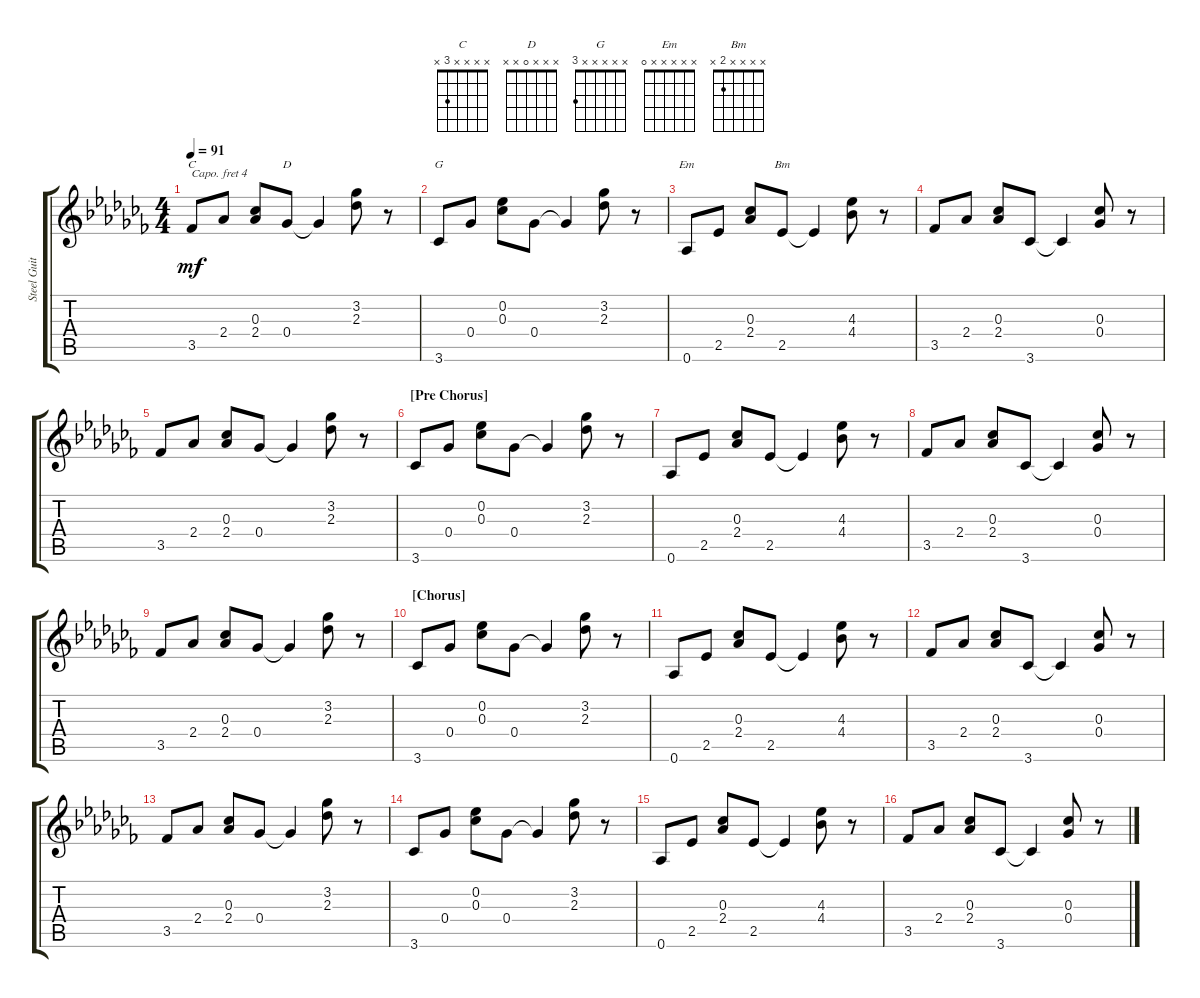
\track ("Steel Guitar" "Steel Guit") {instrument acousticguitarsteel}
\staff {score tabs}
\capo 4
\tuning (E4 B3 G3 D3 A2 E2) {hide}
\chord ("C" x x x x 3 x)
\chord ("D" x x x 0 x x)
\chord ("G" x x x x x 3)
\chord ("Em" x x x x x 0)
\chord ("Bm" x x x x 2 x)
\ts (4 4)
\tempo 91
\clef g2
\ks cb
3.5.8{ch "C" dy mf} 2.4.8 (0.3 2.4).8 0.4.8{ch "D"} 0.4{t}.4 (3.2 2.3).8 r.8 |
3.6.8{ch "G"} 0.4.8 (0.2 0.3).8 0.4.8 0.4{t}.4 (3.2 2.3).8 r.8 |
0.6.8{ch "Em"} 2.5.8 (0.3 2.4).8 2.5.8{ch "Bm"} 2.5{t}.4 (4.3 4.4).8 r.8 |
3.5.8 2.4.8 (0.3 2.4).8 3.6.8 3.6{t}.4 (0.3 0.4).8 r.8 |
3.5.8 2.4.8 (0.3 2.4).8 0.4.8 0.4{t}.4 (3.2 2.3).8 r.8 |
\section ("" "[Pre Chorus]")
3.6.8 0.4.8 (0.2 0.3).8 0.4.8 0.4{t}.4 (3.2 2.3).8 r.8 |
0.6.8 2.5.8 (0.3 2.4).8 2.5.8 2.5{t}.4 (4.3 4.4).8 r.8 |
3.5.8 2.4.8 (0.3 2.4).8 3.6.8 3.6{t}.4 (0.3 0.4).8 r.8 |
3.5.8 2.4.8 (0.3 2.4).8 0.4.8 0.4{t}.4 (3.2 2.3).8 r.8 |
\section ("" "[Chorus]")
3.6.8 0.4.8 (0.2 0.3).8 0.4.8 0.4{t}.4 (3.2 2.3).8 r.8 |
0.6.8 2.5.8 (0.3 2.4).8 2.5.8 2.5{t}.4 (4.3 4.4).8 r.8 |
3.5.8 2.4.8 (0.3 2.4).8 3.6.8 3.6{t}.4 (0.3 0.4).8 r.8 |
3.5.8 2.4.8 (0.3 2.4).8 0.4.8 0.4{t}.4 (3.2 2.3).8 r.8 |
3.6.8 0.4.8 (0.2 0.3).8 0.4.8 0.4{t}.4 (3.2 2.3).8 r.8 |
0.6.8 2.5.8 (0.3 2.4).8 2.5.8 2.5{t}.4 (4.3 4.4).8 r.8 |
3.5.8 2.4.8 (0.3 2.4).8 3.6.8 3.6{t}.4 (0.3 0.4).8 r.8
